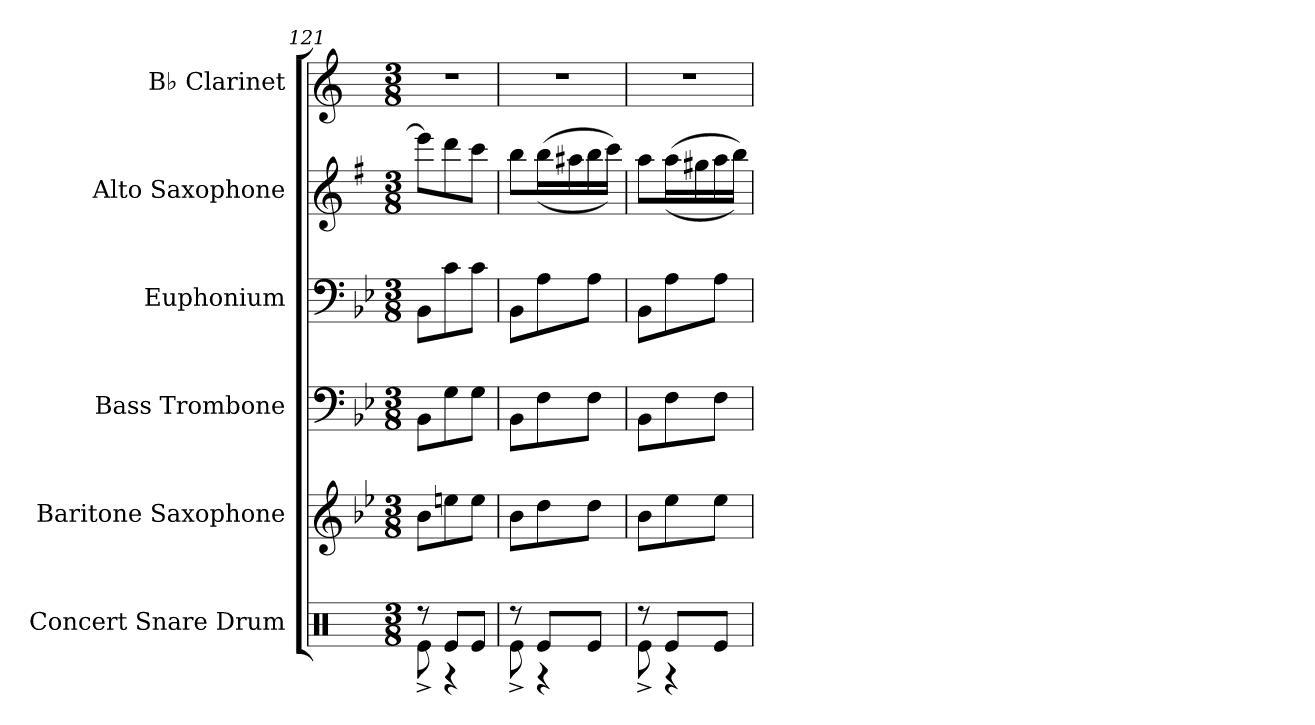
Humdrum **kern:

**kern	**kern	**kern	**kern	**kern	**kern
*part6	*part5	*part4	*part3	*part2	*part1
*staff6	*staff5	*staff4	*staff3	*staff2	*staff1
*I"Concert Snare Drum	*I"Baritone Saxophone	*I"Bass Trombone	*I"Euphonium	*I"Alto Saxophone	*I"B♭ Clarinet
*I'Con. Sn.	*I'Bar. Sax.	*I'B. Tbn.	*I'Euph.	*I'A. Sax.	*I'B♭ Cl.
*clefX	*clefG2	*clefF4	*clefF4	*clefG2	*clefG2
*	*ITrd12c21	*	*	*ITrd5c9	*ITrd1c2
*k[]	*k[b-e-]	*k[b-e-]	*k[b-e-]	*k[b-e-]	*k[b-e-]
*M3/8	*M3/8	*M3/8	*M3/8	*M3/8	*M3/8
=121	=121	=121	=121	=121	=121
*^	*	*	*	*	*
8r	8Re^\	8B-\L	8BB-\L	8BB-\L	8gg\L]	4.r
8Re/L	4r	8en\	8G\	8c\	8ff\	.
8Re/J	.	8e\J	8G\J	8c\J	8ee-\J	.
=122	=122	=122	=122	=122	=122	=122
8r	8Re^\	8B-\L	8BB-\L	8BB-\L	8dd\L	4.r
8Re/L	4r	8d\	8F\	8A\	(>(>16dd\L	.
.	.	.	.	.	16cc#X\	.
8Re/J	.	8d\J	8F\J	8A\J	16dd\	.
.	.	.	.	.	16ee-\JJ))	.
=123	=123	=123	=123	=123	=123	=123
8r	8Re^\	8B-\L	8BB-\L	8BB-\L	8cc\L	4.r
8Re/L	4r	8e-\	8F\	8A\	(>(>16cc\L	.
.	.	.	.	.	16bn\	.
8Re/J	.	8e-\J	8F\J	8A\J	16cc\	.
.	.	.	.	.	16dd\JJ))	.
*v	*v	*	*	*	*	*
=	=	=	=	=	=
*-	*-	*-	*-	*-	*-
